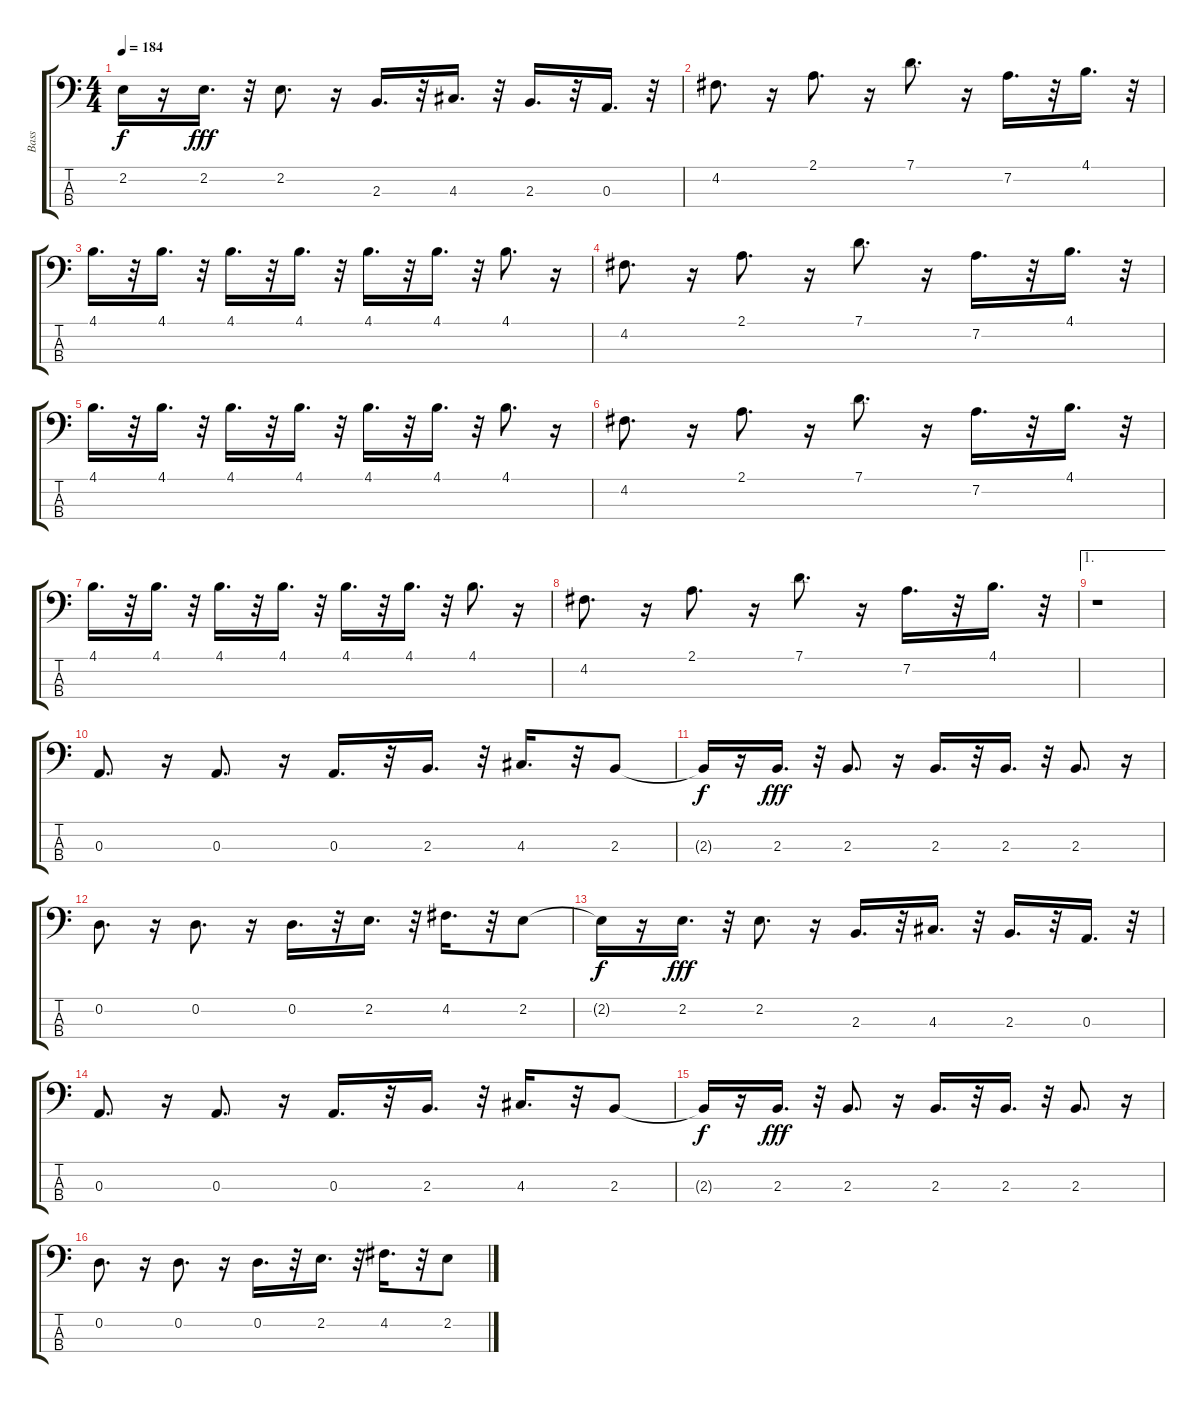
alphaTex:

\track ("Bass" "Bass") {instrument electricbassfinger}
\staff {score tabs}
\tuning (G2 D2 A1 E1) {hide}
\ts (4 4)
\tempo 184
\clef f4
\ks c
2.2{t}.16{dy f} r.16 2.2.16{d dy fff} r.32 2.2.8{d} r.16 2.3.16{d} r.32 4.3.16{d} r.32 2.3.16{d} r.32 0.3.16{d} r.32 |
4.2.8{d} r.16 2.1.8{d} r.16 7.1.8{d} r.16 7.2.16{d} r.32 4.1.16{d} r.32 |
4.1.16{d} r.32 4.1.16{d} r.32 4.1.16{d} r.32 4.1.16{d} r.32 4.1.16{d} r.32 4.1.16{d} r.32 4.1.8{d} r.16 |
4.2.8{d} r.16 2.1.8{d} r.16 7.1.8{d} r.16 7.2.16{d} r.32 4.1.16{d} r.32 |
4.1.16{d} r.32 4.1.16{d} r.32 4.1.16{d} r.32 4.1.16{d} r.32 4.1.16{d} r.32 4.1.16{d} r.32 4.1.8{d} r.16 |
4.2.8{d} r.16 2.1.8{d} r.16 7.1.8{d} r.16 7.2.16{d} r.32 4.1.16{d} r.32 |
4.1.16{d} r.32 4.1.16{d} r.32 4.1.16{d} r.32 4.1.16{d} r.32 4.1.16{d} r.32 4.1.16{d} r.32 4.1.8{d} r.16 |
4.2.8{d} r.16 2.1.8{d} r.16 7.1.8{d} r.16 7.2.16{d} r.32 4.1.16{d} r.32 |
\ae 1
r.1 |
0.3.8{d} r.16 0.3.8{d} r.16 0.3.16{d} r.32 2.3.16{d} r.32 4.3.16{d} r.32 2.3.8 |
2.3{t}.16{dy f} r.16 2.3.16{d dy fff} r.32 2.3.8{d} r.16 2.3.16{d} r.32 2.3.16{d} r.32 2.3.8{d} r.16 |
0.2.8{d} r.16 0.2.8{d} r.16 0.2.16{d} r.32 2.2.16{d} r.32 4.2.16{d} r.32 2.2.8 |
2.2{t}.16{dy f} r.16 2.2.16{d dy fff} r.32 2.2.8{d} r.16 2.3.16{d} r.32 4.3.16{d} r.32 2.3.16{d} r.32 0.3.16{d} r.32 |
0.3.8{d} r.16 0.3.8{d} r.16 0.3.16{d} r.32 2.3.16{d} r.32 4.3.16{d} r.32 2.3.8 |
2.3{t}.16{dy f} r.16 2.3.16{d dy fff} r.32 2.3.8{d} r.16 2.3.16{d} r.32 2.3.16{d} r.32 2.3.8{d} r.16 |
0.2.8{d} r.16 0.2.8{d} r.16 0.2.16{d} r.32 2.2.16{d} r.32 4.2.16{d} r.32 2.2.8
